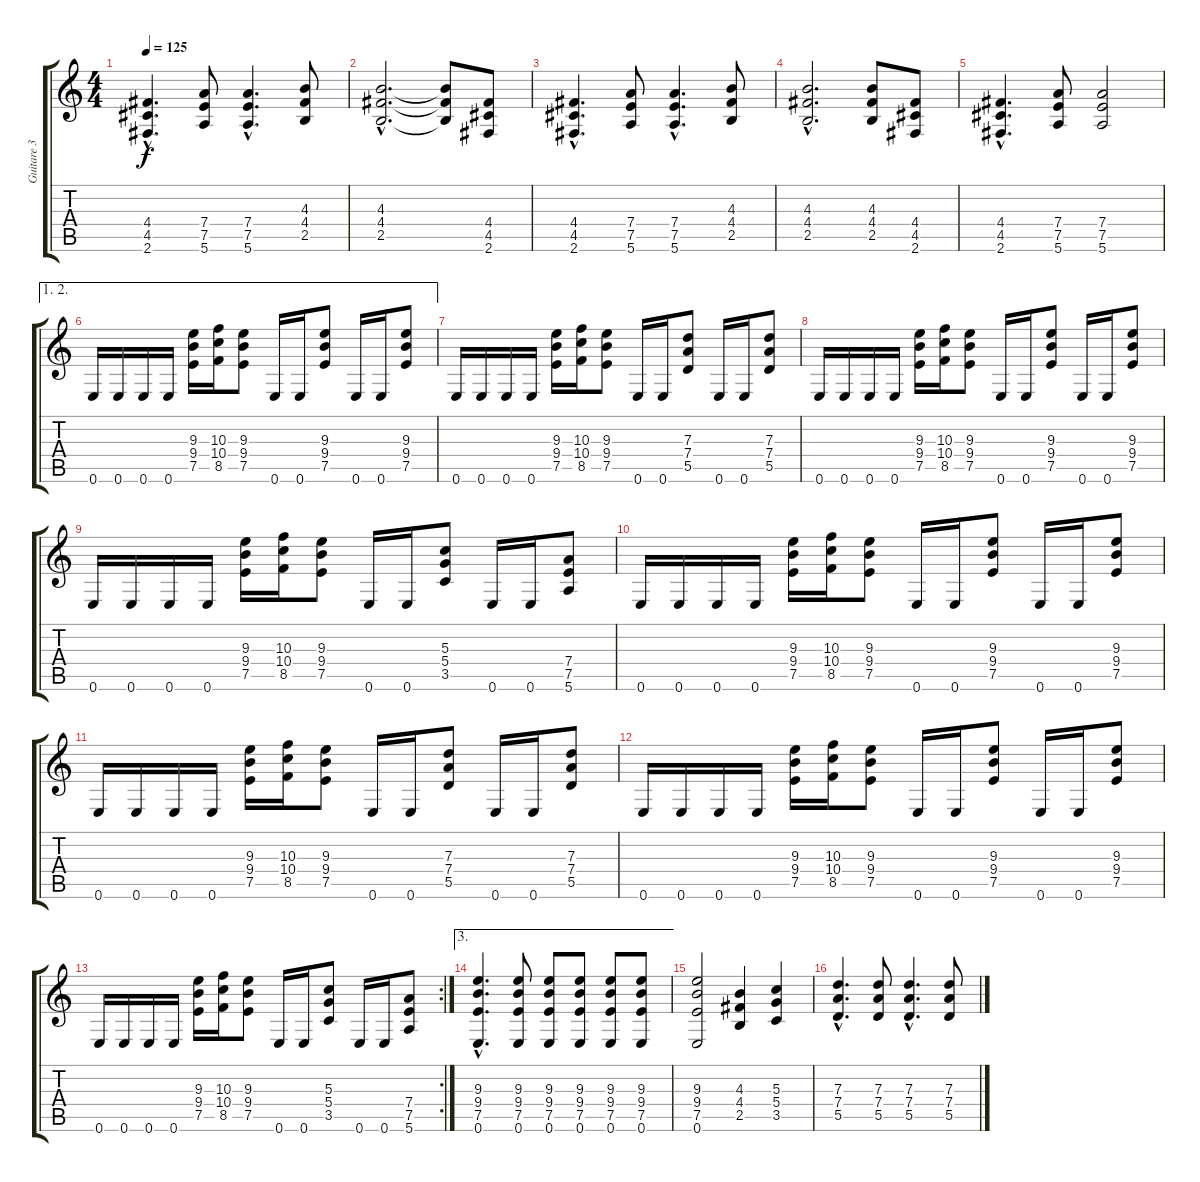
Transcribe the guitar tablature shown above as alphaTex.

\track ("Guitare 3" "Guitare 3") {instrument distortionguitar}
\staff {score tabs}
\tuning (E4 B3 G3 D3 A2 E2) {hide}
\ts (4 4)
\tempo 125
\clef g2
\ks c
(4.4{hac} 4.5{hac} 2.6{hac}).4{d dy f} (7.4 7.5 5.6).8 (7.4{hac} 7.5{hac} 5.6{hac}).4{d} (4.3 4.4 2.5).8 |
(4.3{hac} 4.4{hac} 2.5{hac}).2{d} (4.3{t} 4.4{t} 2.5{t}).8 (4.4 4.5 2.6).8 |
(4.4{hac} 4.5{hac} 2.6{hac}).4{d} (7.4 7.5 5.6).8 (7.4{hac} 7.5{hac} 5.6{hac}).4{d} (4.3 4.4 2.5).8 |
(4.3{hac} 4.4{hac} 2.5{hac}).2{d} (4.3 4.4 2.5).8 (4.4 4.5 2.6).8 |
(4.4{hac} 4.5{hac} 2.6{hac}).4{d} (7.4 7.5 5.6).8 (7.4 7.5 5.6).2 |
\ae (1 2)
0.6.16 0.6.16 0.6.16 0.6.16 (9.3 9.4 7.5).16 (10.3 10.4 8.5).16 (9.3 9.4 7.5).8 0.6.16 0.6.16 (9.3 9.4 7.5).8 0.6.16 0.6.16 (9.3 9.4 7.5).8 |
0.6.16 0.6.16 0.6.16 0.6.16 (9.3 9.4 7.5).16 (10.3 10.4 8.5).16 (9.3 9.4 7.5).8 0.6.16 0.6.16 (7.3 7.4 5.5).8 0.6.16 0.6.16 (7.3 7.4 5.5).8 |
0.6.16 0.6.16 0.6.16 0.6.16 (9.3 9.4 7.5).16 (10.3 10.4 8.5).16 (9.3 9.4 7.5).8 0.6.16 0.6.16 (9.3 9.4 7.5).8 0.6.16 0.6.16 (9.3 9.4 7.5).8 |
0.6.16 0.6.16 0.6.16 0.6.16 (9.3 9.4 7.5).16 (10.3 10.4 8.5).16 (9.3 9.4 7.5).8 0.6.16 0.6.16 (5.3 5.4 3.5).8 0.6.16 0.6.16 (7.4 7.5 5.6).8 |
0.6.16 0.6.16 0.6.16 0.6.16 (9.3 9.4 7.5).16 (10.3 10.4 8.5).16 (9.3 9.4 7.5).8 0.6.16 0.6.16 (9.3 9.4 7.5).8 0.6.16 0.6.16 (9.3 9.4 7.5).8 |
0.6.16 0.6.16 0.6.16 0.6.16 (9.3 9.4 7.5).16 (10.3 10.4 8.5).16 (9.3 9.4 7.5).8 0.6.16 0.6.16 (7.3 7.4 5.5).8 0.6.16 0.6.16 (7.3 7.4 5.5).8 |
0.6.16 0.6.16 0.6.16 0.6.16 (9.3 9.4 7.5).16 (10.3 10.4 8.5).16 (9.3 9.4 7.5).8 0.6.16 0.6.16 (9.3 9.4 7.5).8 0.6.16 0.6.16 (9.3 9.4 7.5).8 |
\rc 2
0.6.16 0.6.16 0.6.16 0.6.16 (9.3 9.4 7.5).16 (10.3 10.4 8.5).16 (9.3 9.4 7.5).8 0.6.16 0.6.16 (5.3 5.4 3.5).8 0.6.16 0.6.16 (7.4 7.5 5.6).8 |
\ae 3
(9.3{hac} 9.4{hac} 7.5{hac} 0.6{hac}).4{d} (9.3 9.4 7.5 0.6).8 (9.3 9.4 7.5 0.6).8 (9.3 9.4 7.5 0.6).8 (9.3 9.4 7.5 0.6).8 (9.3 9.4 7.5 0.6).8 |
(9.3 9.4 7.5 0.6).2 (4.3 4.4 2.5).4 (5.3 5.4 3.5).4 |
(7.3{hac} 7.4{hac} 5.5{hac}).4{d} (7.3 7.4 5.5).8 (7.3{hac} 7.4{hac} 5.5{hac}).4{d} (7.3 7.4 5.5).8
